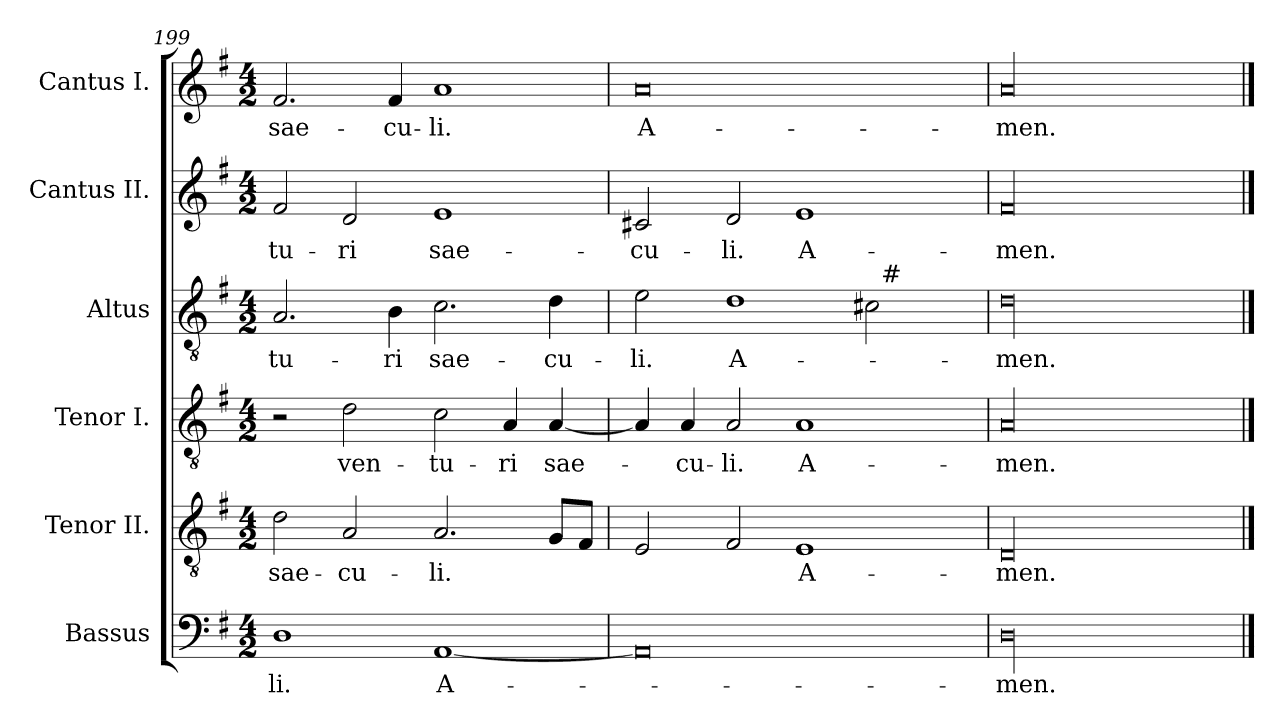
**kern	**text	**kern	**text	**kern	**text	**kern	**text	**kern	**text	**kern	**text
*part6	*part6	*part5	*part5	*part4	*part4	*part3	*part3	*part2	*part2	*part1	*part1
*staff6	*staff6	*staff5	*staff5	*staff4	*staff4	*staff3	*staff3	*staff2	*staff2	*staff1	*staff1
*I"Bassus	*	*I"Tenor II.	*	*I"Tenor I.	*	*I"Altus	*	*I"Cantus II.	*	*I"Cantus I.	*
*I'B.	*	*I'T. II.	*	*I'T. I.	*	*I'A.	*	*I'C. II	*	*I'C. I	*
*clefF4	*	*clefGv2	*	*clefGv2	*	*clefGv2	*	*clefG2	*	*clefG2	*
*	*	*ITrd7c12	*	*ITrd7c12	*	*ITrd7c12	*	*	*	*	*
*k[f#]	*	*k[f#]	*	*k[f#]	*	*k[f#]	*	*k[f#]	*	*k[f#]	*
*G:	*	*G:	*	*G:	*	*G:	*	*G:	*	*G:	*
*M4/2	*	*M4/2	*	*M4/2	*	*M4/2	*	*M4/2	*	*M4/2	*
=199	=199	=199	=199	=199	=199	=199	=199	=199	=199	=199	=199
!	!LO:LY:b:color=#000000	!	!	!	!	!	!	!	!	!	!
!	!	!	!LO:LY:b:color=#000000	!	!	!	!	!	!	!	!
!	!	!	!	!	!	!	!LO:LY:b:color=#000000	!	!	!	!
!	!	!	!	!	!	!	!	!	!LO:LY:b:color=#000000	!	!
!	!	!	!	!	!	!	!	!	!	!	!LO:LY:b:color=#000000
1Di	-li.	2Di\	sae-	2r	.	2.AAi/	-tu-	2f#i/	-tu-	2.f#i/	sae-
!	!	!	!LO:LY:b:color=#000000	!	!	!	!	!	!	!	!
!	!	!	!	!	!LO:LY:b:color=#000000	!	!	!	!	!	!
!	!	!	!	!	!	!	!	!	!LO:LY:b:color=#000000	!	!
.	.	2AAi/	-cu-	2Di\	ven-	.	.	2di/	-ri	.	.
!	!	!	!	!	!	!	!LO:LY:b:color=#000000	!	!	!	!
!	!	!	!	!	!	!	!	!	!	!	!LO:LY:b:color=#000000
.	.	.	.	.	.	4BBi\	-ri	.	.	4f#i/	-cu-
!	!LO:LY:b:color=#000000	!	!	!	!	!	!	!	!	!	!
!	!	!	!LO:LY:b:color=#000000	!	!	!	!	!	!	!	!
!	!	!	!	!	!LO:LY:b:color=#000000	!	!	!	!	!	!
!	!	!	!	!	!	!	!LO:LY:b:color=#000000	!	!	!	!
!	!	!	!	!	!	!	!	!	!LO:LY:b:color=#000000	!	!
!	!	!	!	!	!	!	!	!	!	!	!LO:LY:b:color=#000000
[1AAi	A-	2.AAi/	-li.	2Ci\	-tu-	2.Ci\	sae-	1ei	sae-	1ai	-li.
!	!	!	!	!	!LO:LY:b:color=#000000	!	!	!	!	!	!
.	.	.	.	4AAi/	-ri	.	.	.	.	.	.
!	!	!	!	!	!LO:LY:b:color=#000000	!	!	!	!	!	!
!	!	!	!	!	!	!	!LO:LY:b:color=#000000	!	!	!	!
.	.	8GGi/L	.	[4AAi/	sae-	4Di\	-cu-	.	.	.	.
.	.	8FF#i/J	.	.	.	.	.	.	.	.	.
=200	=200	=200	=200	=200	=200	=200	=200	=200	=200	=200	=200
!	!	!	!	!	!	!	!LO:LY:b:color=#000000	!	!	!	!
!	!	!	!	!	!	!	!	!	!LO:LY:b:color=#000000	!	!
!	!	!	!	!	!	!	!	!	!	!	!LO:LY:b:color=#000000
*	*	*	*	*	*	*^	*	*	*	*	*
0AAi]	.	2EEi/	.	4AAi/]	.	2Ei\	1ryy	-li.	2c#Xi/	-cu-	0ai	A-
!	!	!	!	!	!LO:LY:b:color=#000000	!	!	!	!	!	!	!
.	.	.	.	4AAi/	-cu-	.	.	.	.	.	.	.
!	!	!	!	!	!LO:LY:b:color=#000000	!	!	!	!	!	!	!
!	!	!	!	!	!	!	!	!LO:LY:b:color=#000000	!	!	!	!
!	!	!	!	!	!	!	!	!	!	!LO:LY:b:color=#000000	!	!
.	.	2FF#i/	.	2AAi/	-li.	1Di	.	A-	2di/	-li.	.	.
!	!	!	!LO:LY:b:color=#000000	!	!	!	!	!	!	!	!	!
!	!	!	!	!	!LO:LY:b:color=#000000	!	!	!	!	!	!	!
!	!	!	!	!	!	!	!	!	!	!LO:LY:b:color=#000000	!	!
.	.	1EEi	A-	1AAi	A-	.	2ryy	.	1ei	A-	.	.
.	.	.	.	.	.	2C#i\	32ryy	.	.	.	.	.
.	.	.	.	.	.	.	256ryy	.	.	.	.	.
!	!	!	!	!	!	!	!LO:TX:a:t=#	!	!	!	!	!
.	.	.	.	.	.	.	4ryy	.	.	.	.	.
.	.	.	.	.	.	.	8ryy	.	.	.	.	.
.	.	.	.	.	.	.	16ryy	.	.	.	.	.
.	.	.	.	.	.	.	64..ryy	.	.	.	.	.
*	*	*	*	*	*	*v	*v	*	*	*	*	*
=201	=201	=201	=201	=201	=201	=201	=201	=201	=201	=201	=201
*	*	*	*	*	*	*^	*	*	*	*	*
!	!LO:LY:b:color=#000000	!	!	!	!	!	!	!	!	!	!	!
*	*	*	*	*	*	*v	*v	*	*	*	*	*
*	*	*	*	*	*	*^	*	*	*	*	*
!	!	!	!LO:LY:b:color=#000000	!	!	!	!	!	!	!	!	!
*	*	*	*	*	*	*v	*v	*	*	*	*	*
*	*	*	*	*	*	*^	*	*	*	*	*
!	!	!	!	!	!LO:LY:b:color=#000000	!	!	!	!	!	!	!
*	*	*	*	*	*	*v	*v	*	*	*	*	*
*	*	*	*	*	*	*^	*	*	*	*	*
!	!	!	!	!	!	!	!	!LO:LY:b:color=#000000	!	!	!	!
*	*	*	*	*	*	*v	*v	*	*	*	*	*
*	*	*	*	*	*	*^	*	*	*	*	*
!	!	!	!	!	!	!	!	!	!	!LO:LY:b:color=#000000	!	!
*	*	*	*	*	*	*v	*v	*	*	*	*	*
*	*	*	*	*	*	*^	*	*	*	*	*
!	!	!	!	!	!	!	!	!	!	!	!	!LO:LY:b:color=#000000
*	*	*	*	*	*	*v	*v	*	*	*	*	*
00Di	-men.	00DDi	-men.	00AAi	-men.	00Di	-men.	00f#i	-men.	00ai	-men.
==	==	==	==	==	==	==	==	==	==	==	==
*-	*-	*-	*-	*-	*-	*-	*-	*-	*-	*-	*-
